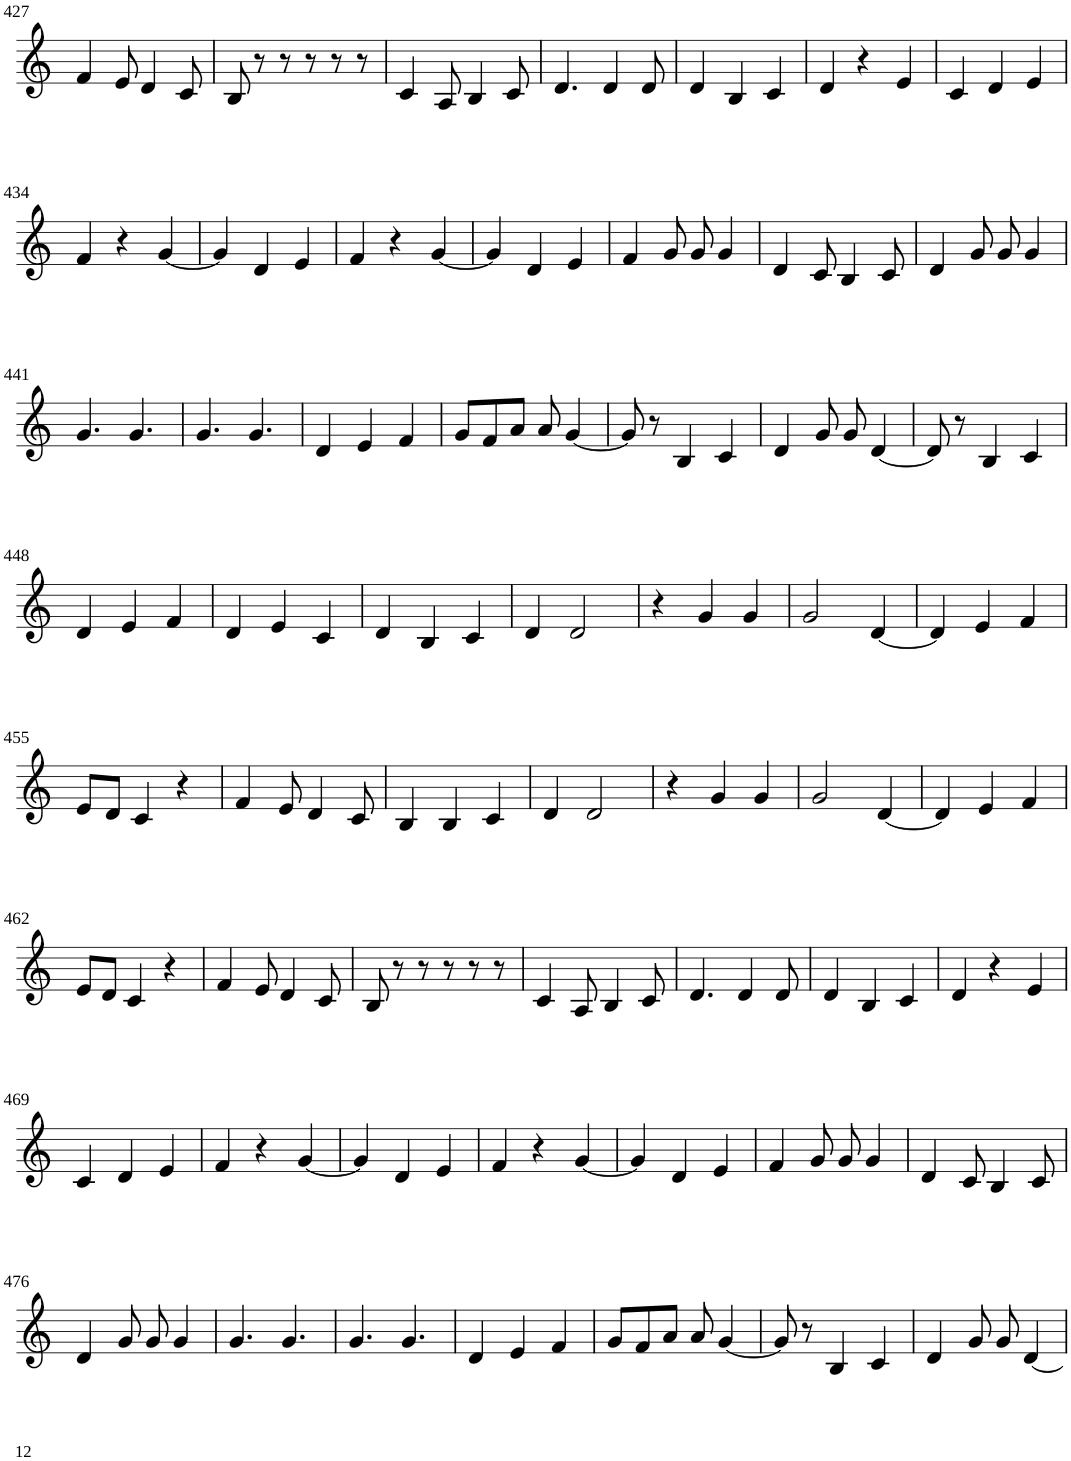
**kern
*part1
*staff1
*I"Violin
!!LO:PB:g=z
*clefG2
*k[]
*M6/8
=427
4f/
8e/
4d/
8c/
=428
8B/
8r
8r
8r
8r
8r
=429
4c/
8A/
4B/
8c/
=430
4.d/
4d/
8d/
=431
4d/
4B/
4c/
=432
4d/
4r
4e/
=433
4c/
4d/
4e/
!!LO:LB:g=z
=434
4f/
4r
[4g/
=435
4g/]
4d/
4e/
=436
4f/
4r
[4g/
=437
4g/]
4d/
4e/
=438
4f/
8g/
8g/
4g/
=439
4d/
8c/
4B/
8c/
=440
4d/
8g/
8g/
4g/
!!LO:LB:g=z
=441
4.g/
4.g/
=442
4.g/
4.g/
=443
4d/
4e/
4f/
=444
8g/L
8f/
8a/J
8a/
[4g/
=445
8g/]
8r
4B/
4c/
=446
4d/
8g/
8g/
[4d/
=447
8d/]
8r
4B/
4c/
!!LO:LB:g=z
=448
4d/
4e/
4f/
=449
4d/
4e/
4c/
=450
4d/
4B/
4c/
=451
4d/
2d/
=452
4r
4g/
4g/
=453
2g/
[4d/
=454
4d/]
4e/
4f/
!!LO:LB:g=z
=455
8e/L
8d/J
4c/
4r
=456
4f/
8e/
4d/
8c/
=457
4B/
4B/
4c/
=458
4d/
2d/
=459
4r
4g/
4g/
=460
2g/
[4d/
=461
4d/]
4e/
4f/
!!LO:LB:g=z
=462
8e/L
8d/J
4c/
4r
=463
4f/
8e/
4d/
8c/
=464
8B/
8r
8r
8r
8r
8r
=465
4c/
8A/
4B/
8c/
=466
4.d/
4d/
8d/
=467
4d/
4B/
4c/
=468
4d/
4r
4e/
!!LO:LB:g=z
=469
4c/
4d/
4e/
=470
4f/
4r
[4g/
=471
4g/]
4d/
4e/
=472
4f/
4r
[4g/
=473
4g/]
4d/
4e/
=474
4f/
8g/
8g/
4g/
=475
4d/
8c/
4B/
8c/
!!LO:LB:g=z
=476
4d/
8g/
8g/
4g/
=477
4.g/
4.g/
=478
4.g/
4.g/
=479
4d/
4e/
4f/
=480
8g/L
8f/
8a/J
8a/
[4g/
=481
8g/]
8r
4B/
4c/
=482
4d/
8g/
8g/
[4d/
=
*-
